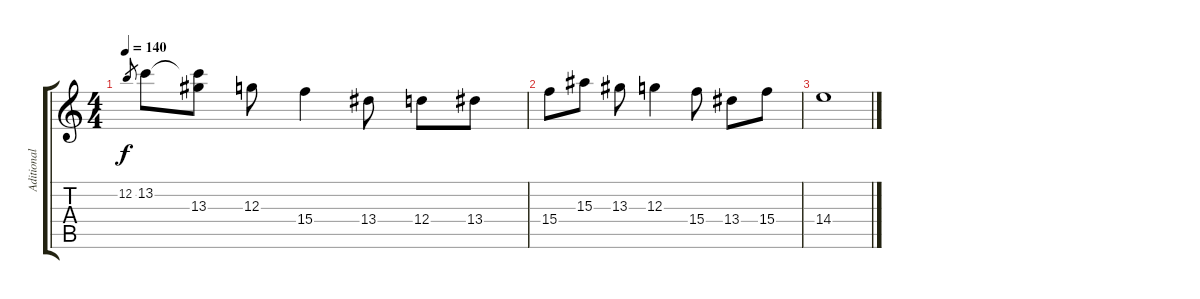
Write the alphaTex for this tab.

\track ("Aditional Guitar" "Aditional ") {instrument distortionguitar}
\staff {score tabs}
\tuning (E4 B3 G3 D3 A2 E2) {hide}
\ts (4 4)
\tempo 140
\clef g2
\ks c
12.2.8{gr dy f} 13.2.8 (13.2{t} 13.3).8 12.3.8 15.4.4 13.4.8 12.4.8 13.4.8 |
15.4.8 15.3.8 13.3.8 12.3.4 15.4.8 13.4.8 15.4.8 |
14.4.1
